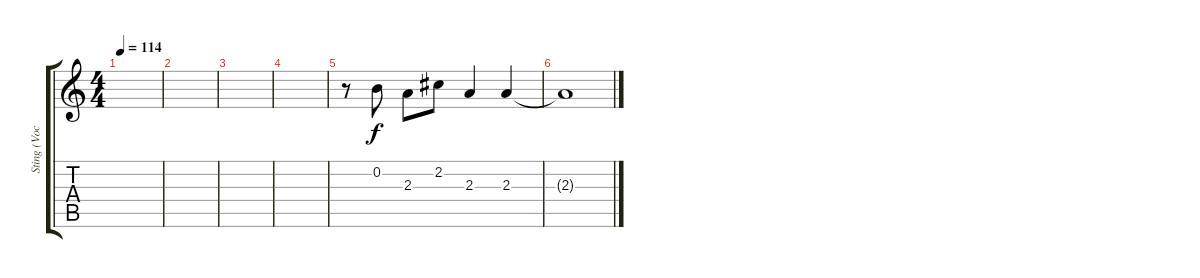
\track ("Sting (Vocals)" "Sting (Voc") {instrument acousticguitarsteel}
\staff {score tabs}
\tuning (E4 B3 G3 D3 A2 E2) {hide}
\ts (4 4)
\tempo 114
\clef g2
\ks c
|
|
|
|
r.8 0.2.8 2.3.8 2.2.8 2.3.4 2.3.4 |
2.3{t}.1
